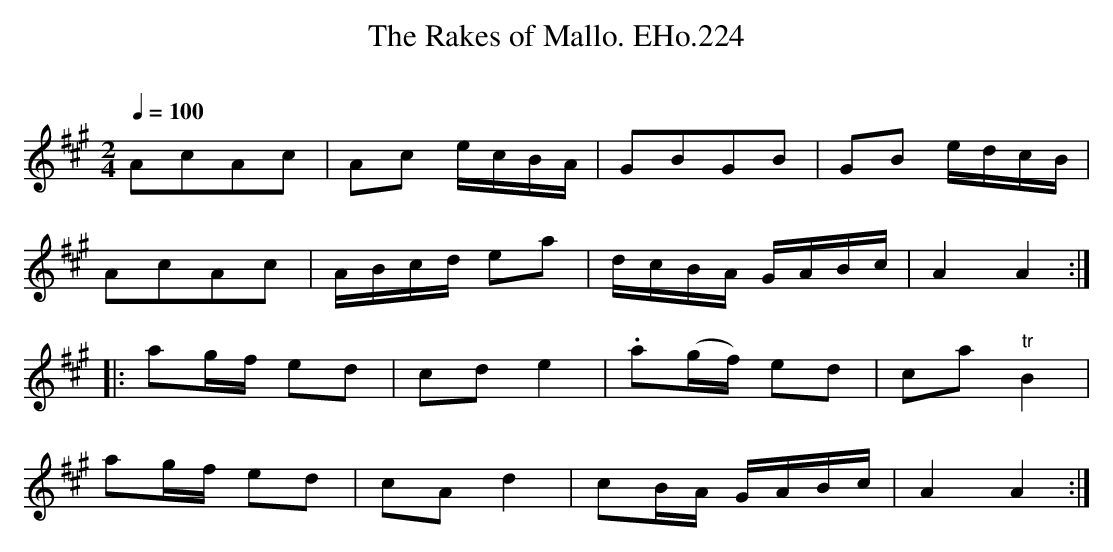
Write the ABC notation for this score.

X:1
T:Rakes of Mallo. EHo.224, The
M:2/4
L:1/8
Q:1/4=100
O:
K:A
AcAc | Ac e/c/B/A/ | GBGB | GB e/d/c/B/ |
AcAc | A/B/c/d/ ea | d/c/B/A/ G/A/B/c/ | A2A2 :|
|: ag/f/ ed | cd e2 | .a(g/f/) ed | ca "tr"B2 |
ag/f/ ed | cA d2 | cB/A/ G/A/B/c/ | A2A2 :|
